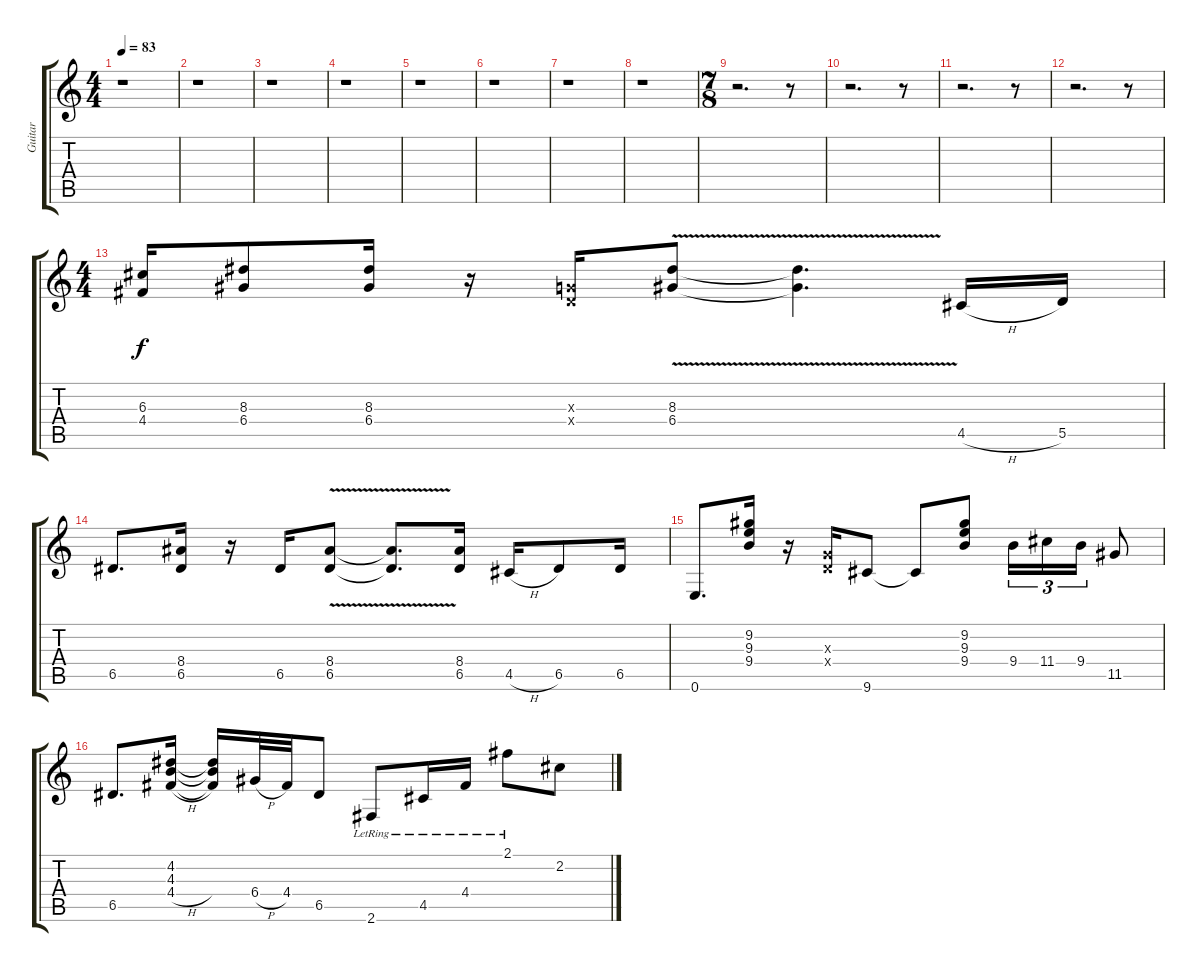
\track ("Guitar" "Guitar") {instrument distortionguitar}
\staff {score tabs}
\tuning (E4 B3 G3 D3 A2 E2) {hide}
\ts (4 4)
\tempo 83
\clef g2
\ks c
r.1{dy f} |
r.1 |
r.1 |
r.1 |
r.1 |
r.1 |
r.1 |
r.1 |
\ts (7 8)
r.2{d} r.8 |
r.2{d} r.8 |
r.2{d} r.8 |
r.2{d} r.8 |
\ts (4 4)
(6.3 4.4).16 (8.3 6.4).8 (8.3 6.4).16 r.16 (0.3{x} 0.4{x}).16 (8.3{v} 6.4{v}).8 (8.3{v t} 6.4{v t}).4{d} 4.5{h}.16 5.5.16 |
6.5.8{d} (8.4 6.5).16 r.16 6.5.16 (8.4{v} 6.5{v}).8 (8.4{v t} 6.5{v t}).8{d} (8.4 6.5).16 4.5{h}.16 6.5.8 6.5.16 |
0.6.8{d} (9.2 9.3 9.4).16 r.16 (0.3{x} 0.4{x}).16 9.6.8 9.6{t}.8 (9.2 9.3 9.4).8 9.4.16{tu (3 2)} 11.4.16{tu (3 2)} 9.4.16{tu (3 2)} 11.5.8 |
6.5.8{d} (4.2 4.3 4.4{h}).16 (4.2{t} 4.3{t} 4.4{t}).16 6.4{h}.32 4.4.32 6.5.8 2.6{lr}.8 4.5{lr}.16 4.4{lr}.16 2.1{lr}.8 2.2.8
